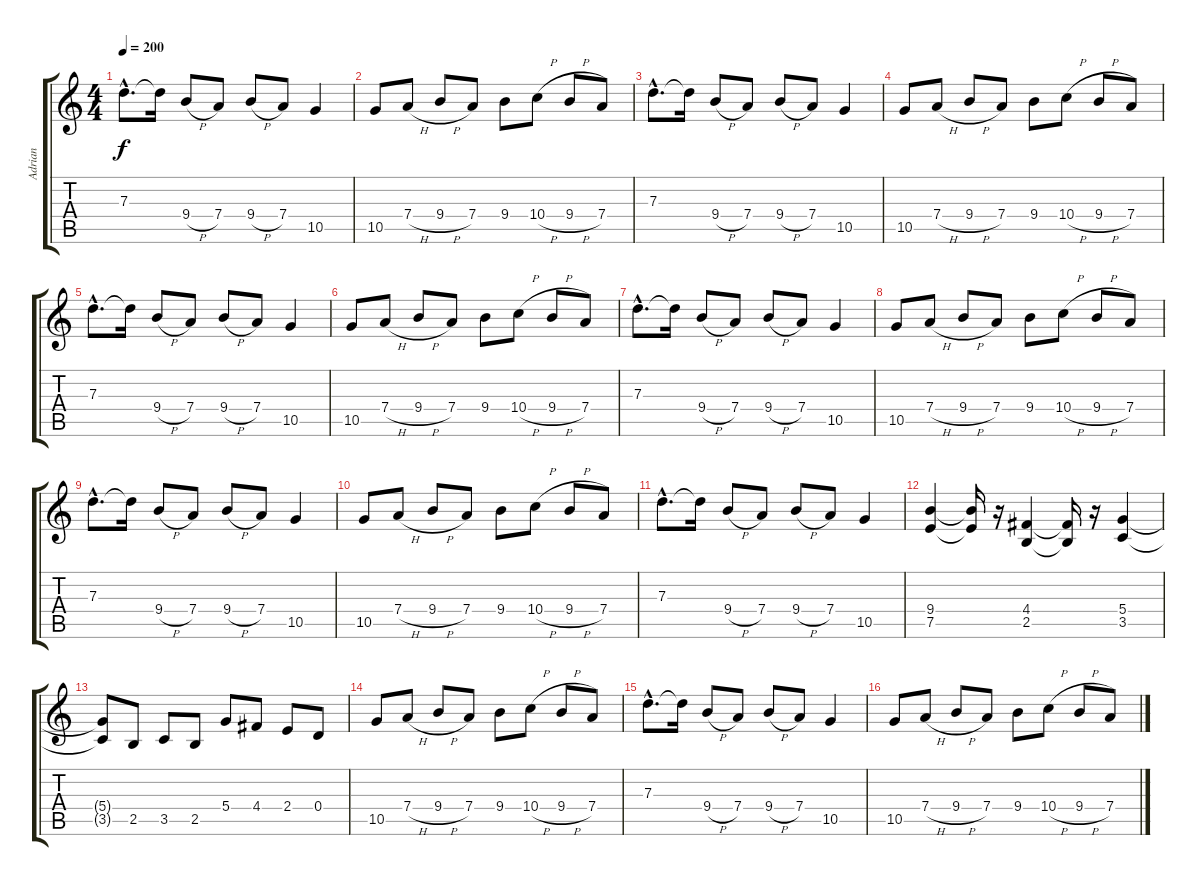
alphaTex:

\track ("Adrian" "Adrian") {instrument distortionguitar}
\staff {score tabs}
\tuning (E4 B3 G3 D3 A2 E2) {hide}
\ts (4 4)
\tempo 200
\clef g2
\ks c
7.3{hac}.8{d dy f} 7.3{t}.16 9.4{h}.8 7.4.8 9.4{h}.8 7.4.8 10.5.4 |
10.5.8 7.4{h}.8 9.4{h}.8 7.4.8 9.4.8 10.4{h}.8 9.4{h}.8 7.4.8 |
7.3{hac}.8{d} 7.3{t}.16 9.4{h}.8 7.4.8 9.4{h}.8 7.4.8 10.5.4 |
10.5.8 7.4{h}.8 9.4{h}.8 7.4.8 9.4.8 10.4{h}.8 9.4{h}.8 7.4.8 |
7.3{hac}.8{d} 7.3{t}.16 9.4{h}.8 7.4.8 9.4{h}.8 7.4.8 10.5.4 |
10.5.8 7.4{h}.8 9.4{h}.8 7.4.8 9.4.8 10.4{h}.8 9.4{h}.8 7.4.8 |
7.3{hac}.8{d} 7.3{t}.16 9.4{h}.8 7.4.8 9.4{h}.8 7.4.8 10.5.4 |
10.5.8 7.4{h}.8 9.4{h}.8 7.4.8 9.4.8 10.4{h}.8 9.4{h}.8 7.4.8 |
7.3{hac}.8{d} 7.3{t}.16 9.4{h}.8 7.4.8 9.4{h}.8 7.4.8 10.5.4 |
10.5.8 7.4{h}.8 9.4{h}.8 7.4.8 9.4.8 10.4{h}.8 9.4{h}.8 7.4.8 |
7.3{hac}.8{d} 7.3{t}.16 9.4{h}.8 7.4.8 9.4{h}.8 7.4.8 10.5.4 |
(9.4 7.5).4 (9.4{t} 7.5{t}).16 r.16 (4.4 2.5).4 (4.4{t} 2.5{t}).16 r.16 (5.4 3.5).4 |
(5.4{t} 3.5{t}).8 2.5.8 3.5.8 2.5.8 5.4.8 4.4.8 2.4.8 0.4.8 |
10.5.8 7.4{h}.8 9.4{h}.8 7.4.8 9.4.8 10.4{h}.8 9.4{h}.8 7.4.8 |
7.3{hac}.8{d} 7.3{t}.16 9.4{h}.8 7.4.8 9.4{h}.8 7.4.8 10.5.4 |
10.5.8 7.4{h}.8 9.4{h}.8 7.4.8 9.4.8 10.4{h}.8 9.4{h}.8 7.4.8
